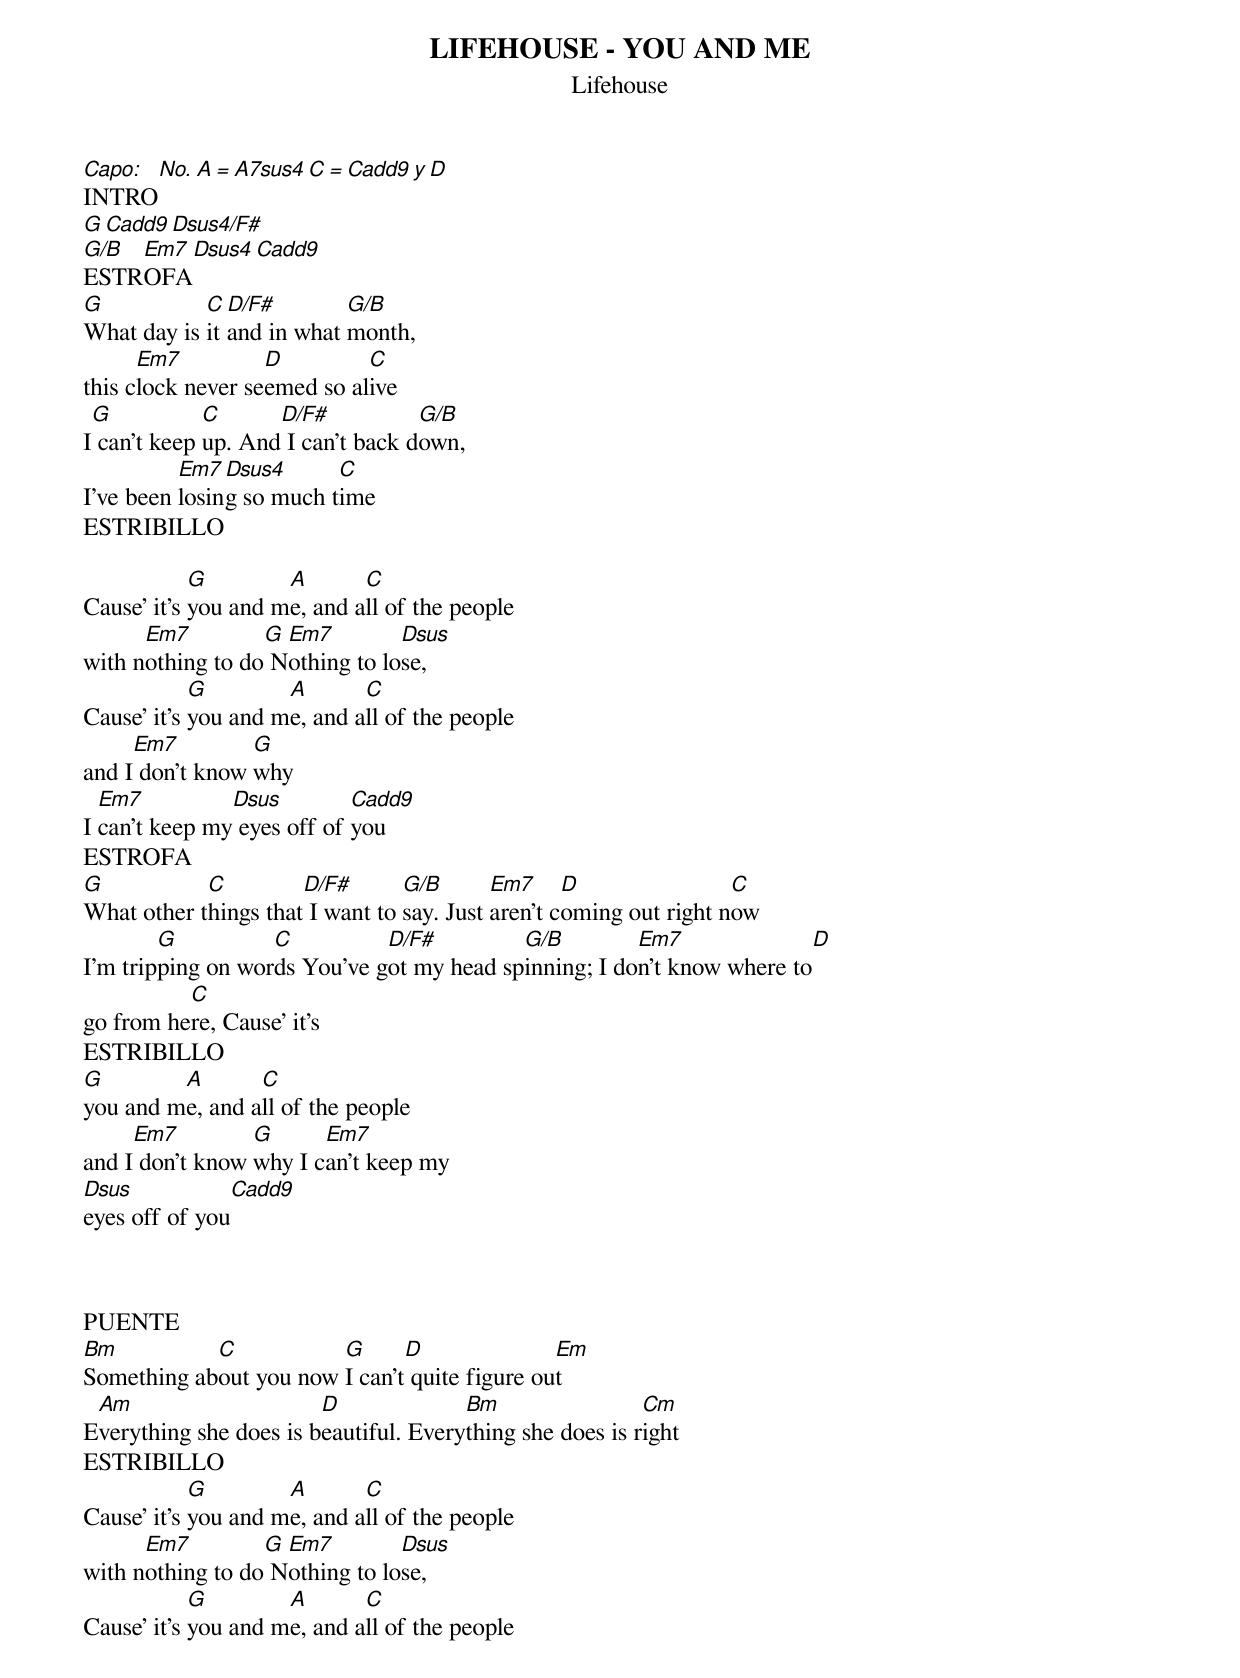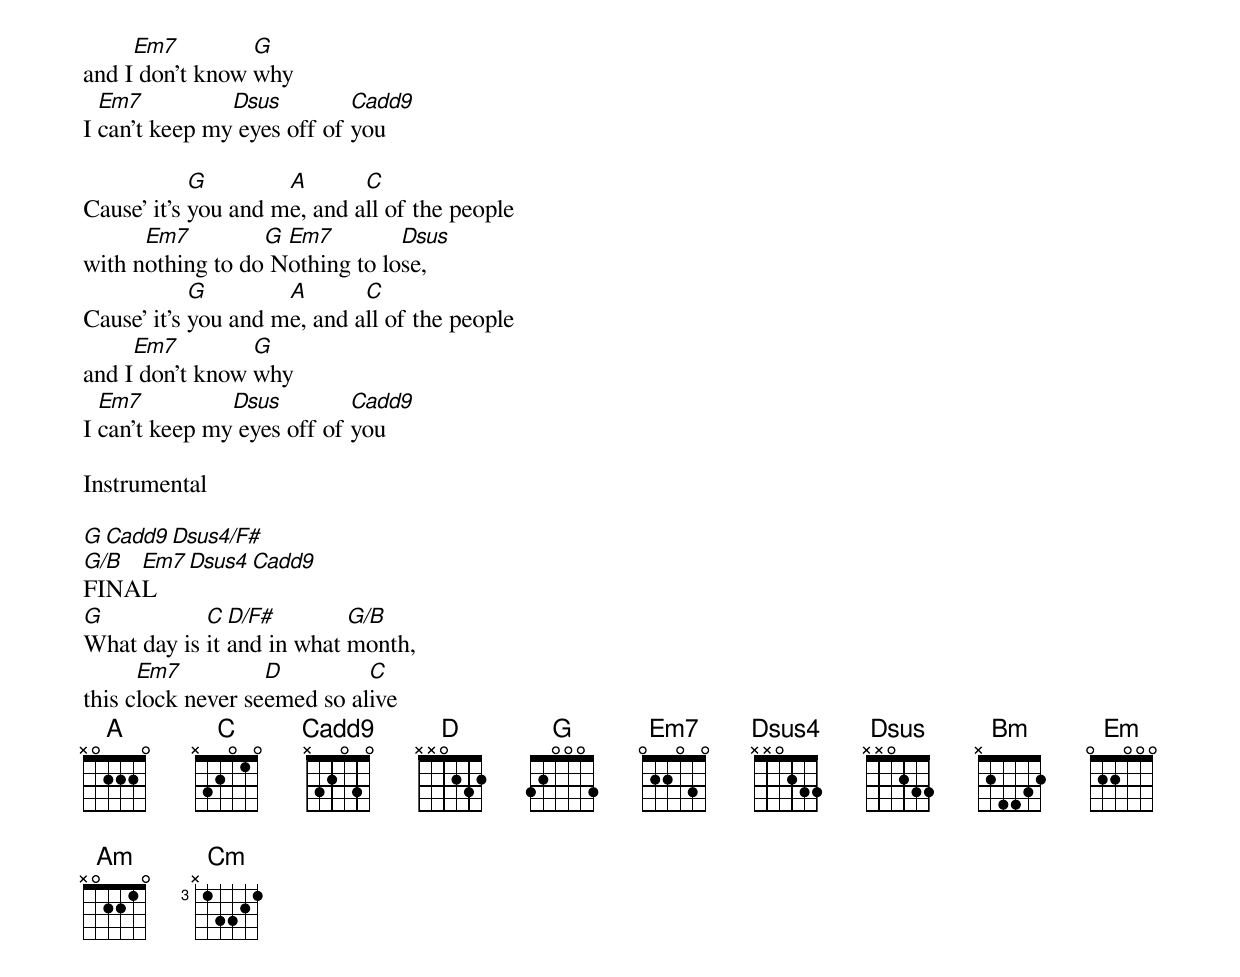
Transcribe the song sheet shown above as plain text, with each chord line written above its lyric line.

LIFEHOUSE - YOU AND ME
Lifehouse
Capo: No. A = A7sus4 C = Cadd9 y D
INTRO
G Cadd9 Dsus4/F#
G/B Em7 Dsus4 Cadd9
ESTROFA
G           C  D/F#        G/B
What day is it and in what month,
      Em7          D         C
this clock never seemed so alive
 G           C      D/F#           G/B
I can't keep up. And I can't back down,
          Em7  Dsus4      C
I've been losing so much time
ESTRIBILLO

            G        A       C
Cause' it's you and me, and all of the people
      Em7         G Em7         Dsus
with nothing to do Nothing to lose,
            G        A       C
Cause' it's you and me, and all of the people
     Em7         G
and I don't know why
  Em7          Dsus         Cadd9
I can't keep my eyes off of you
ESTROFA
G           C         D/F#       G/B       Em7     D                C
What other things that I want to say. Just aren't coming out right now
        G          C          D/F#         G/B         Em7              D
I'm tripping on words You've got my head spinning; I don't know where to
          C
go from here, Cause' it's
ESTRIBILLO
G        A       C
you and me, and all of the people
     Em7         G      Em7
and I don't know why I can't keep my
Dsus           Cadd9
eyes off of you



PUENTE
Bm          C           G      D               Em
Something about you now I can't quite figure out
 Am                     D              Bm                 Cm
Everything she does is beautiful. Everything she does is right
ESTRIBILLO
            G        A       C
Cause' it's you and me, and all of the people
      Em7         G Em7         Dsus
with nothing to do Nothing to lose,
            G        A       C
Cause' it's you and me, and all of the people
     Em7         G
and I don't know why
  Em7          Dsus         Cadd9
I can't keep my eyes off of you

            G        A       C
Cause' it's you and me, and all of the people
      Em7         G Em7         Dsus
with nothing to do Nothing to lose,
            G        A       C
Cause' it's you and me, and all of the people
     Em7         G
and I don't know why
  Em7          Dsus         Cadd9
I can't keep my eyes off of you

Instrumental

G Cadd9 Dsus4/F#
G/B Em7 Dsus4 Cadd9
FINAL
G           C  D/F#        G/B
What day is it and in what month,
      Em7          D         C
this clock never seemed so alive
